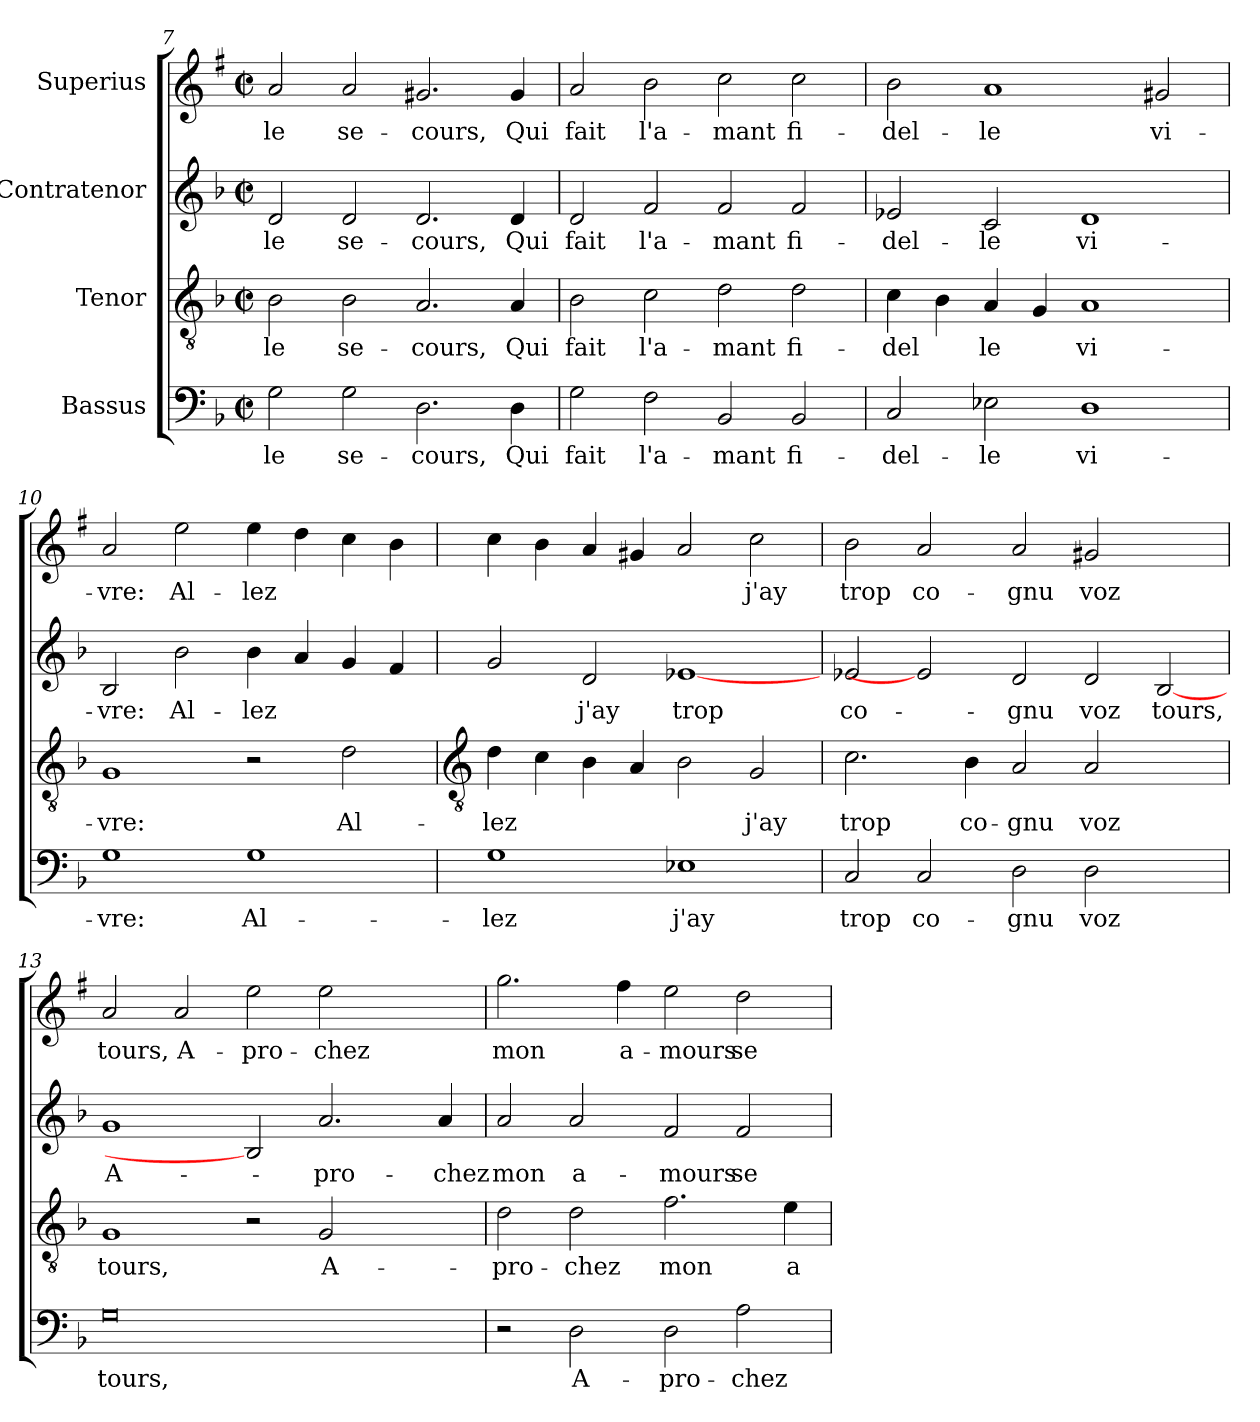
**kern	**text	**kern	**text	**kern	**text	**kern	**text
*part4	*part4	*part3	*part3	*part2	*part2	*part1	*part1
*staff4	*staff4	*staff3	*staff3	*staff2	*staff2	*staff1	*staff1
*I"Bassus	*	*I"Tenor	*	*I"Contratenor	*	*I"Superius	*
*clefF4	*	*clefGv2	*	*clefG2	*	*clefG2	*
*	*	*	*	*	*	*ITrd1c2	*
*k[b-]	*	*k[b-]	*	*k[b-]	*	*k[b-]	*
*F:	*	*F:	*	*F:	*	*F:	*
*M4/2	*	*M4/2	*	*M4/2	*	*M4/2	*
*met(c|)	*	*met(c|)	*	*met(c|)	*	*met(c|)	*
=7	=7	=7	=7	=7	=7	=7	=7
!	!LO:LY:b	!	!LO:LY:b	!	!LO:LY:b	!	!LO:LY:b
2G	le	2B-	le	2d	le	2g	le
!	!LO:LY:b	!	!LO:LY:b	!	!LO:LY:b	!	!LO:LY:b
2G	se-	2B-	se-	2d	se-	2g	se-
!	!LO:LY:b	!	!LO:LY:b	!	!LO:LY:b	!	!LO:LY:b
2.D	-cours,	2.A	-cours,	2.d	-cours,	2.f#X	-cours,
!	!LO:LY:b	!	!LO:LY:b	!	!LO:LY:b	!	!LO:LY:b
4D	Qui	4A	Qui	4d	Qui	4f#	Qui
=8	=8	=8	=8	=8	=8	=8	=8
!	!LO:LY:b	!	!LO:LY:b	!	!LO:LY:b	!	!LO:LY:b
2G	fait	2B-	fait	2d	fait	2g	fait
!	!LO:LY:b	!	!LO:LY:b	!	!LO:LY:b	!	!LO:LY:b
2F	l'a-	2c	l'a-	2f	l'a-	2a	l'a-
!	!LO:LY:b	!	!LO:LY:b	!	!LO:LY:b	!	!LO:LY:b
2BB-	-mant	2d	-mant	2f	-mant	2b-	-mant
!	!LO:LY:b	!	!LO:LY:b	!	!LO:LY:b	!	!LO:LY:b
2BB-	fi-	2d	fi-	2f	fi-	2b-	fi-
=9	=9	=9	=9	=9	=9	=9	=9
!	!LO:LY:b	!	!LO:LY:b	!	!LO:LY:b	!	!LO:LY:b
2C	-del-	4c	-del	2e-X	-del-	2a	-del-
!	!	!	!LO:LY:b	!	!	!	!
.	.	4B-	-	.	.	.	.
!	!LO:LY:b	!	!LO:LY:b	!	!LO:LY:b	!	!LO:LY:b
2E-X	-le	4A	le	2c	-le	1g	-le
.	.	4G	.	.	.	.	.
!	!LO:LY:b	!	!LO:LY:b	!	!LO:LY:b	!	!
1D	vi-	1A	vi-	1d	vi-	.	.
!	!	!	!	!	!	!	!LO:LY:b
.	.	.	.	.	.	2f#X	vi-
=10	=10	=10	=10	=10	=10	=10	=10
!	!LO:LY:b	!	!LO:LY:b	!	!LO:LY:b	!	!LO:LY:b
1G	-vre:	1G	-vre:	2B-	-vre:	2g	-vre:
!	!	!	!	!	!LO:LY:b	!	!LO:LY:b
.	.	.	.	2b-	Al-	2dd	Al-
!	!LO:LY:b	!	!	!	!LO:LY:b	!	!LO:LY:b
1G	Al-	2r	.	4b-	-lez	4dd	-lez
.	.	.	.	4a	.	4cc	.
!	!	!	!LO:LY:b	!	!	!	!
.	.	2d	Al-	4g	.	4b-	.
.	.	.	.	4f	.	4a	.
!!LO:LB:g=z
=11	=11	=11	=11	=11	=11	=11	=11
*	*	*clefGv2	*	*	*	*	*
!	!LO:LY:b	!	!LO:LY:b	!	!	!	!
1G	-lez	4d	-lez	2g	.	4b-	.
.	.	4c	.	.	.	4a	.
!	!	!	!	!	!LO:LY:b	!	!
.	.	4B-	.	2d	j'ay	4g	.
.	.	4A	.	.	.	4f#X	.
!	!LO:LY:b	!	!	!	!LO:LY:b	!	!
1E-X	j'ay	2B-	.	[1e-X	trop	2g	.
!	!	!	!LO:LY:b	!	!	!	!LO:LY:b
.	.	2G	j'ay	.	.	2b-	j'ay
=12	=12	=12	=12	=12	=12	=12	=12
!	!LO:LY:b	!	!LO:LY:b	!	!LO:LY:b	!	!LO:LY:b
2C	trop	2.c	trop	2e-	co-	2a	trop
!	!LO:LY:b	!	!	!	!	!	!LO:LY:b
2C	co-	.	.	2e-]	.	2g	co-
!	!	!	!LO:LY:b	!	!	!	!
.	.	4B-	co-	.	.	.	.
!	!LO:LY:b	!	!LO:LY:b	!	!LO:LY:b	!	!LO:LY:b
2D	-gnu	2A	-gnu	2d	-gnu	2g	-gnu
!	!LO:LY:b	!	!LO:LY:b	!	!LO:LY:b	!	!LO:LY:b
2D	voz	2A	voz	2d	voz	2f#X	voz
!	!	!	!	!	!LO:LY:b	!	!
2ryy	.	2ryy	.	[2B-	tours,	2ryy	.
=13	=13	=13	=13	=13	=13	=13	=13
!	!LO:LY:b	!	!LO:LY:b	!	!LO:LY:b	!	!LO:LY:b
0G	tours,	1G	tours,	1g	A-	2g	tours,
!	!	!	!	!	!	!	!LO:LY:b
.	.	.	.	.	.	2g	A-
!	!	!	!	!	!	!	!LO:LY:b
.	.	2r	.	2B-]	.	2dd	-pro-
!	!	!	!LO:LY:b	!	!LO:LY:b	!	!LO:LY:b
.	.	2G	A-	2.a	-pro-	2dd	-chez
2ryy	.	2ryy	.	.	.	2ryy	.
!	!	!	!	!	!LO:LY:b	!	!
.	.	.	.	4a	-chez	.	.
=14	=14	=14	=14	=14	=14	=14	=14
!	!	!	!LO:LY:b	!	!LO:LY:b	!	!LO:LY:b
2r	.	2d	-pro-	2a	mon	2.ff	mon
!	!LO:LY:b	!	!LO:LY:b	!	!LO:LY:b	!	!
2D	A-	2d	-chez	2a	a-	.	.
!	!	!	!	!	!	!	!LO:LY:b
.	.	.	.	.	.	4ee	a-
!	!LO:LY:b	!	!LO:LY:b	!	!LO:LY:b	!	!LO:LY:b
2D	-pro-	2.f	mon	2f	-mours	2dd	-mours
!	!LO:LY:b	!	!	!	!LO:LY:b	!	!LO:LY:b
2A	-chez	.	.	2f	se-	2cc	se-
!	!	!	!LO:LY:b	!	!	!	!
.	.	4e	a-	.	.	.	.
=	=	=	=	=	=	=	=
*-	*-	*-	*-	*-	*-	*-	*-
